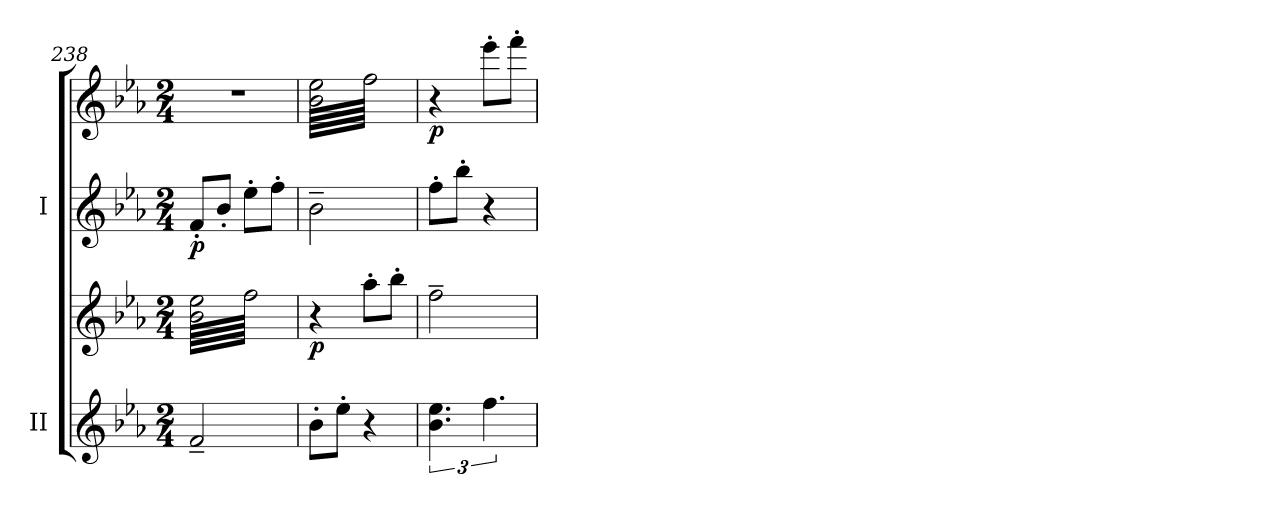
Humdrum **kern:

**kern	**kern	**dynam	**kern	**kern	**dynam
*part2	*part2	*part2	*part1	*part1	*part1
*staff4	*staff3	*staff3/4	*staff2	*staff1	*staff1/2
*I"II	*	*	*I"I	*	*
*I'II	*	*	*I'I	*	*
*clefG2	*clefG2	*	*clefG2	*clefG2	*
*k[b-e-a-]	*k[b-e-a-]	*	*k[b-e-a-]	*k[b-e-a-]	*
*E-:	*E-:	*	*E-:	*E-:	*
*M2/4	*M2/4	*	*M2/4	*M2/4	*
=238	=238	=238	=238	=238	=238
!	!	!	!	!	!LO:DY:b=2
*	*tremolo	*	*	*	*
2f~/	(64b-\ 64ee-\LLLL	.	8f'/L	2r	p
.	64ff\)	.	.	.	.
.	64b-\ 64ee-\	.	.	.	.
.	64ff\)	.	.	.	.
.	64b-\ 64ee-\	.	.	.	.
.	64ff\)	.	.	.	.
.	64b-\ 64ee-\	.	.	.	.
.	64ff\)	.	.	.	.
.	64b-\ 64ee-\	.	8b-'/J	.	.
.	64ff\)	.	.	.	.
.	64b-\ 64ee-\	.	.	.	.
.	64ff\)	.	.	.	.
.	64b-\ 64ee-\	.	.	.	.
.	64ff\)	.	.	.	.
.	64b-\ 64ee-\	.	.	.	.
.	64ff\)	.	.	.	.
.	64b-\ 64ee-\	.	8ee-'\L	.	.
.	64ff\)	.	.	.	.
.	64b-\ 64ee-\	.	.	.	.
.	64ff\)	.	.	.	.
.	64b-\ 64ee-\	.	.	.	.
.	64ff\)	.	.	.	.
.	64b-\ 64ee-\	.	.	.	.
.	64ff\)	.	.	.	.
.	64b-\ 64ee-\	.	8ff'\J	.	.
.	64ff\)	.	.	.	.
.	64b-\ 64ee-\	.	.	.	.
.	64ff\)	.	.	.	.
.	64b-\ 64ee-\	.	.	.	.
.	64ff\)	.	.	.	.
.	64b-\ 64ee-\	.	.	.	.
.	64ff\)JJJJ	.	.	.	.
*	*Xtremolo	*	*	*	*
=239	=239	=239	=239	=239	=239
!	!	!LO:DY:b	!	!	!LO:DY:a
*	*	*	*	*tremolo	*
8b-'\L	4r	p	2b-~\	(64b-\ 64ee-\LLLL	other-dynamics
.	.	.	.	64ff\)	.
.	.	.	.	64b-\ 64ee-\	.
.	.	.	.	64ff\)	.
.	.	.	.	64b-\ 64ee-\	.
.	.	.	.	64ff\)	.
.	.	.	.	64b-\ 64ee-\	.
.	.	.	.	64ff\)	.
8ee-'\J	.	.	.	64b-\ 64ee-\	.
.	.	.	.	64ff\)	.
.	.	.	.	64b-\ 64ee-\	.
.	.	.	.	64ff\)	.
.	.	.	.	64b-\ 64ee-\	.
.	.	.	.	64ff\)	.
.	.	.	.	64b-\ 64ee-\	.
.	.	.	.	64ff\)	.
4r	8aa-'\L	.	.	64b-\ 64ee-\	.
.	.	.	.	64ff\)	.
.	.	.	.	64b-\ 64ee-\	.
.	.	.	.	64ff\)	.
.	.	.	.	64b-\ 64ee-\	.
.	.	.	.	64ff\)	.
.	.	.	.	64b-\ 64ee-\	.
.	.	.	.	64ff\)	.
.	8bb-'\J	.	.	64b-\ 64ee-\	.
.	.	.	.	64ff\)	.
.	.	.	.	64b-\ 64ee-\	.
.	.	.	.	64ff\)	.
.	.	.	.	64b-\ 64ee-\	.
.	.	.	.	64ff\)	.
.	.	.	.	64b-\ 64ee-\	.
.	.	.	.	64ff\)JJJJ	.
*	*	*	*	*Xtremolo	*
=240	=240	=240	=240	=240	=240
!	!	!LO:DY:b=2	!	!	!LO:DY:b
6.b-\ 6.ee-\	2ff~\	other-dynamics	8ff'\L	4r	p
.	.	.	.	.	.
.	.	.	.	.	.
.	.	.	.	.	.
.	.	.	.	.	.
.	.	.	.	.	.
.	.	.	.	.	.
.	.	.	.	.	.
.	.	.	8bb-'\J	.	.
.	.	.	.	.	.
.	.	.	.	.	.
.	.	.	.	.	.
.	.	.	.	.	.
.	.	.	.	.	.
.	.	.	.	.	.
.	.	.	.	.	.
6.ff\	.	.	4r	8eee-'\L	.
.	.	.	.	8fff'\J	.
=	=	=	=	=	=
*-	*-	*-	*-	*-	*-
